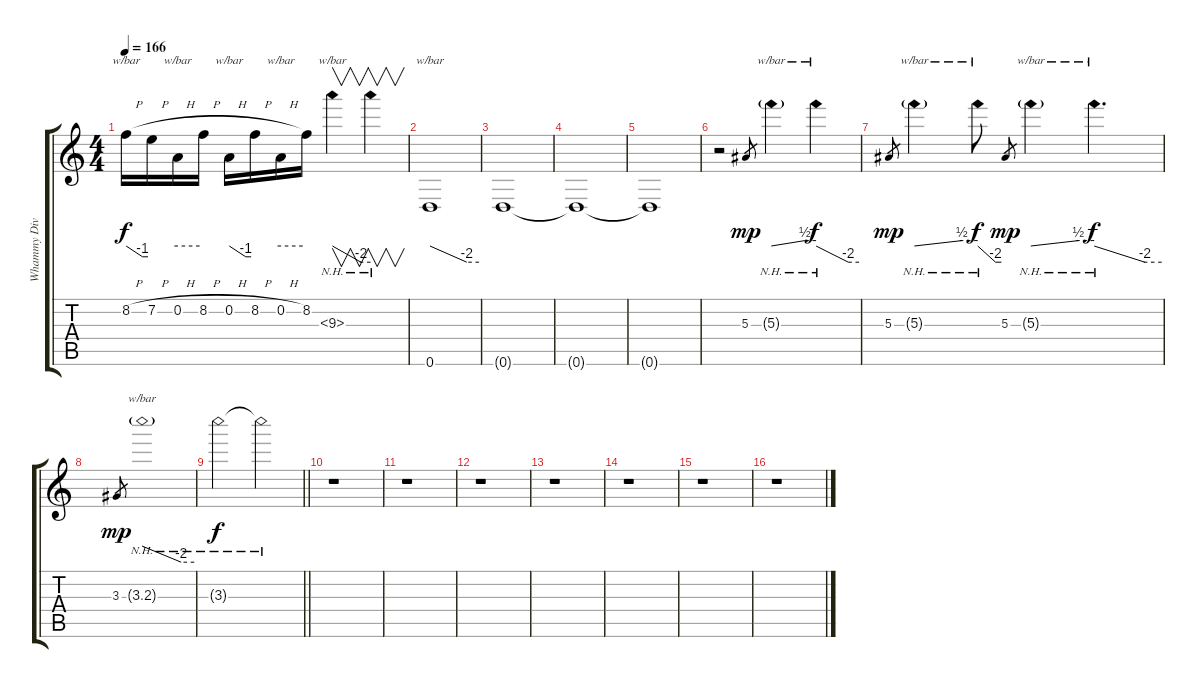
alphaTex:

\track ("Whammy Dives" "Whammy Div") {instrument distortionguitar}
\staff {score tabs}
\tuning (D4 A3 F3 C3 G2 D2) {hide}
\ts (4 4)
\tempo 166
\clef g2
\ks c
8.2{h}.16{tbe (custom default 0 0 45 -4 60 -4) dy f} 7.2{h}.16 0.2{h}.16{tbe (hold default 0 0 60 0)} 8.2{h}.16 0.2{h}.16{tbe (custom default 0 0 45 -4 60 -4)} 8.2{h}.16 0.2{h}.16{tbe (hold default 0 0 60 0)} 8.2.16 9.3{nh}.4{v tbe (custom default 0 0 45 -8 60 -8)} 9.3{nh t}.4{v} |
0.6.1{tbe (custom default 0 0 45 -8 60 -8)} |
0.6{t}.1 |
0.6{t}.1 |
0.6{t}.1 |
r.2 5.3.8{gr dy mp} 5.3{nh g}.4{tbe (custom default 0 0 45 2 60 2)} 5.3{nh t}.4{tbe (custom default 0 0 45 -8 60 -8) dy f} |
5.3.8{gr dy mp} 5.3{nh g}.4{tbe (custom default 0 0 45 2 60 2)} 5.3{nh t}.8{tbe (custom default 0 0 45 -8 60 -8) dy f} 5.3.8{gr dy mp} 5.3{nh g}.4{tbe (custom default 0 0 45 2 60 2)} 5.3{nh t}.4{d tbe (custom default 0 0 45 -8 60 -8) dy f} |
3.3.8{gr dy mp} 3.3{nh g}.1{tbe (custom default 0 0 45 -8 60 -8)} |
\barLineRight lightlight
3.3{nh t}.2{dy f} 3.3{nh t}.2 |
r.1 |
r.1 |
r.1 |
r.1 |
r.1 |
r.1 |
r.1
